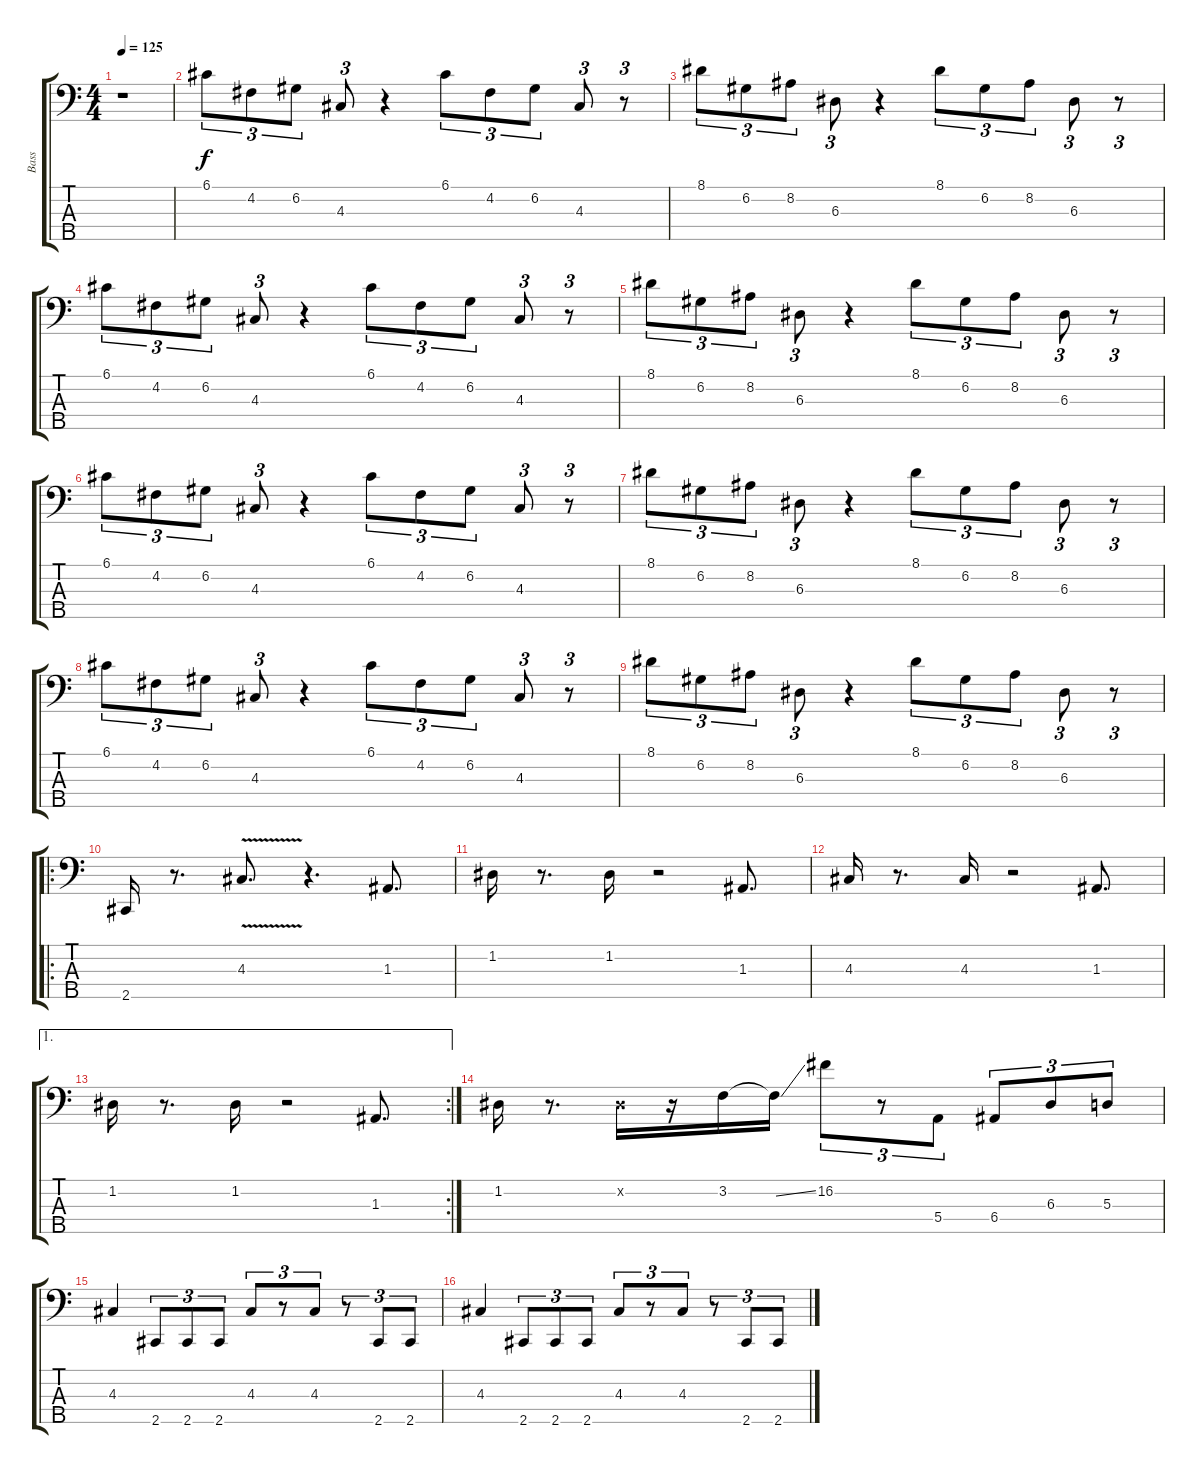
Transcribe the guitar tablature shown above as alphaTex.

\track ("Bass" "Bass") {instrument fretlessbass}
\staff {score tabs}
\tuning (G2 D2 A1 E1 B0) {hide}
\ts (4 4)
\tempo 125
\clef f4
\ks c
r.1{dy f} |
6.1.8{tu (3 2)} 4.2.8{tu (3 2)} 6.2.8{tu (3 2)} 4.3.8{tu (3 2)} r.4 6.1.8{tu (3 2)} 4.2.8{tu (3 2)} 6.2.8{tu (3 2)} 4.3.8{tu (3 2)} r.8{tu (3 2)} |
8.1.8{tu (3 2)} 6.2.8{tu (3 2)} 8.2.8{tu (3 2)} 6.3.8{tu (3 2)} r.4 8.1.8{tu (3 2)} 6.2.8{tu (3 2)} 8.2.8{tu (3 2)} 6.3.8{tu (3 2)} r.8{tu (3 2)} |
6.1.8{tu (3 2)} 4.2.8{tu (3 2)} 6.2.8{tu (3 2)} 4.3.8{tu (3 2)} r.4 6.1.8{tu (3 2)} 4.2.8{tu (3 2)} 6.2.8{tu (3 2)} 4.3.8{tu (3 2)} r.8{tu (3 2)} |
8.1.8{tu (3 2)} 6.2.8{tu (3 2)} 8.2.8{tu (3 2)} 6.3.8{tu (3 2)} r.4 8.1.8{tu (3 2)} 6.2.8{tu (3 2)} 8.2.8{tu (3 2)} 6.3.8{tu (3 2)} r.8{tu (3 2)} |
6.1.8{tu (3 2)} 4.2.8{tu (3 2)} 6.2.8{tu (3 2)} 4.3.8{tu (3 2)} r.4 6.1.8{tu (3 2)} 4.2.8{tu (3 2)} 6.2.8{tu (3 2)} 4.3.8{tu (3 2)} r.8{tu (3 2)} |
8.1.8{tu (3 2)} 6.2.8{tu (3 2)} 8.2.8{tu (3 2)} 6.3.8{tu (3 2)} r.4 8.1.8{tu (3 2)} 6.2.8{tu (3 2)} 8.2.8{tu (3 2)} 6.3.8{tu (3 2)} r.8{tu (3 2)} |
6.1.8{tu (3 2)} 4.2.8{tu (3 2)} 6.2.8{tu (3 2)} 4.3.8{tu (3 2)} r.4 6.1.8{tu (3 2)} 4.2.8{tu (3 2)} 6.2.8{tu (3 2)} 4.3.8{tu (3 2)} r.8{tu (3 2)} |
8.1.8{tu (3 2)} 6.2.8{tu (3 2)} 8.2.8{tu (3 2)} 6.3.8{tu (3 2)} r.4 8.1.8{tu (3 2)} 6.2.8{tu (3 2)} 8.2.8{tu (3 2)} 6.3.8{tu (3 2)} r.8{tu (3 2)} |
\ro
2.5.16 r.8{d} 4.3{v}.8{d} r.4{d} 1.3.8{d} |
1.2.16 r.8{d} 1.2.16 r.2 1.3.8{d} |
4.3.16 r.8{d} 4.3.16 r.2 1.3.8{d} |
\ae 1
\rc 2
1.2.16 r.8{d} 1.2.16 r.2 1.3.8{d} |
1.2.16 r.8{d} 1.2{x}.16 r.16 3.2.16 3.2{ss t}.16 16.2.8{tu (3 2)} r.8{tu (3 2)} 5.4.8{tu (3 2)} 6.4.8{tu (3 2)} 6.3.8{tu (3 2)} 5.3.8{tu (3 2)} |
4.3.4 2.5.8{tu (3 2)} 2.5.8{tu (3 2)} 2.5.8{tu (3 2)} 4.3.8{tu (3 2)} r.8{tu (3 2)} 4.3.8{tu (3 2)} r.8{tu (3 2)} 2.5.8{tu (3 2)} 2.5.8{tu (3 2)} |
4.3.4 2.5.8{tu (3 2)} 2.5.8{tu (3 2)} 2.5.8{tu (3 2)} 4.3.8{tu (3 2)} r.8{tu (3 2)} 4.3.8{tu (3 2)} r.8{tu (3 2)} 2.5.8{tu (3 2)} 2.5.8{tu (3 2)}
